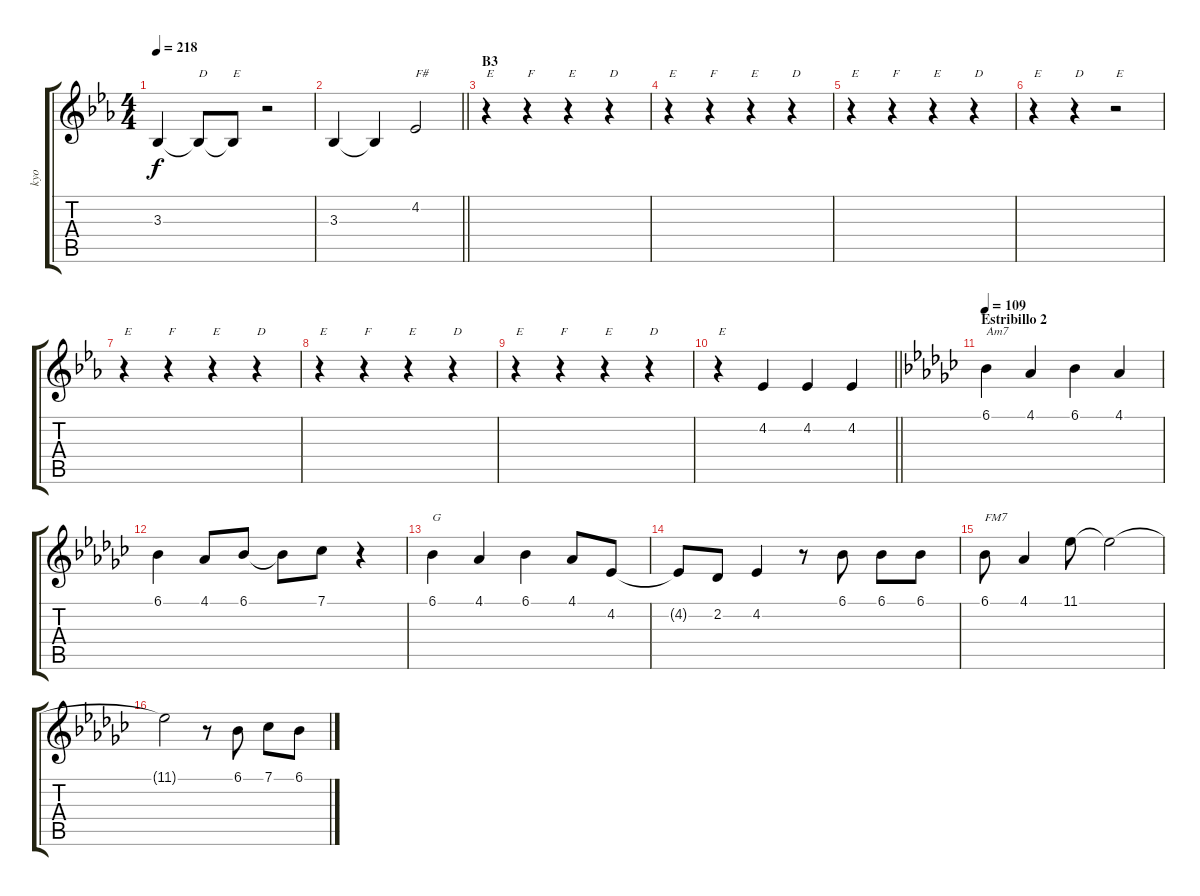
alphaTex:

\track ("kyo" "kyo") {instrument voiceoohs}
\staff {score tabs}
\tuning (E4 B3 G3 D3 A2 E2) {hide}
\ts (4 4)
\tempo 218
\clef g2
\ks eb
3.3{t}.4{dy f} 3.3{t}.8{txt "D"} 3.3{t}.8{txt "E"} r.2 |
\barLineRight lightlight
3.3.4 3.3{t}.4 4.2.2{txt "F#"} |
\section ("" "B3")
r.4{txt "E"} r.4{txt "F"} r.4{txt "E"} r.4{txt "D"} |
r.4{txt "E"} r.4{txt "F"} r.4{txt "E"} r.4{txt "D"} |
r.4{txt "E"} r.4{txt "F"} r.4{txt "E"} r.4{txt "D"} |
r.4{txt "E"} r.4{txt "D"} r.2{txt "E"} |
r.4{txt "E"} r.4{txt "F"} r.4{txt "E"} r.4{txt "D"} |
r.4{txt "E"} r.4{txt "F"} r.4{txt "E"} r.4{txt "D"} |
r.4{txt "E"} r.4{txt "F"} r.4{txt "E"} r.4{txt "D"} |
\barLineRight lightlight
r.4{txt "E"} 4.2.4 4.2.4 4.2.4 |
\section ("" "Estribillo 2")
\tempo 109
\ks ebminor
6.1.4{txt "Am7"} 4.1.4 6.1.4 4.1.4 |
6.1.4 4.1.8 6.1.8 6.1{t}.8 7.1.8 r.4 |
6.1.4{txt "G"} 4.1.4 6.1.4 4.1.8 4.2.8 |
4.2{t}.8 2.2.8 4.2.4 r.8 6.1.8 6.1.8 6.1.8 |
6.1.8{txt "FM7"} 4.1.4 11.1.8 11.1{t}.2 |
11.1{t}.2 r.8 6.1.8 7.1.8 6.1.8
